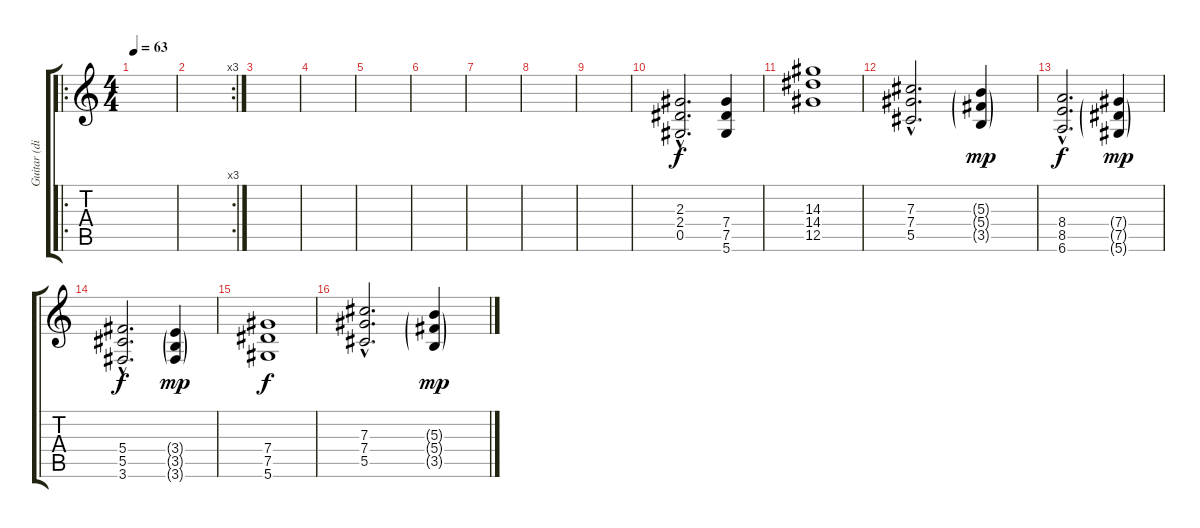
\track ("Guitar (distortion)" "Guitar (di") {instrument overdrivenguitar}
\staff {score tabs}
\tuning (Eb4 Bb3 Gb3 Db3 Ab2 Eb2) {hide}
\ro
\ts (4 4)
\tempo 63
\clef g2
\ks c
|
\rc 3
|
|
|
|
|
|
|
|
(2.3{hac} 2.4{hac} 0.5{hac}).2{d} (7.4 7.5 5.6).4 |
(14.3 14.4 12.5).1 |
(7.3{hac} 7.4{hac} 5.5{hac}).2{d} (5.3{g} 5.4{g} 3.5{g}).4{dy mp} |
(8.4{hac} 8.5{hac} 6.6{hac}).2{d dy f} (7.4{g} 7.5{g} 5.6{g}).4{dy mp} |
(5.4{hac} 5.5{hac} 3.6{hac}).2{d dy f} (3.4{g} 3.5{g} 3.6{g}).4{dy mp} |
(7.4 7.5 5.6).1{dy f} |
(7.3{hac} 7.4{hac} 5.5{hac}).2{d} (5.3{g} 5.4{g} 3.5{g}).4{dy mp}
